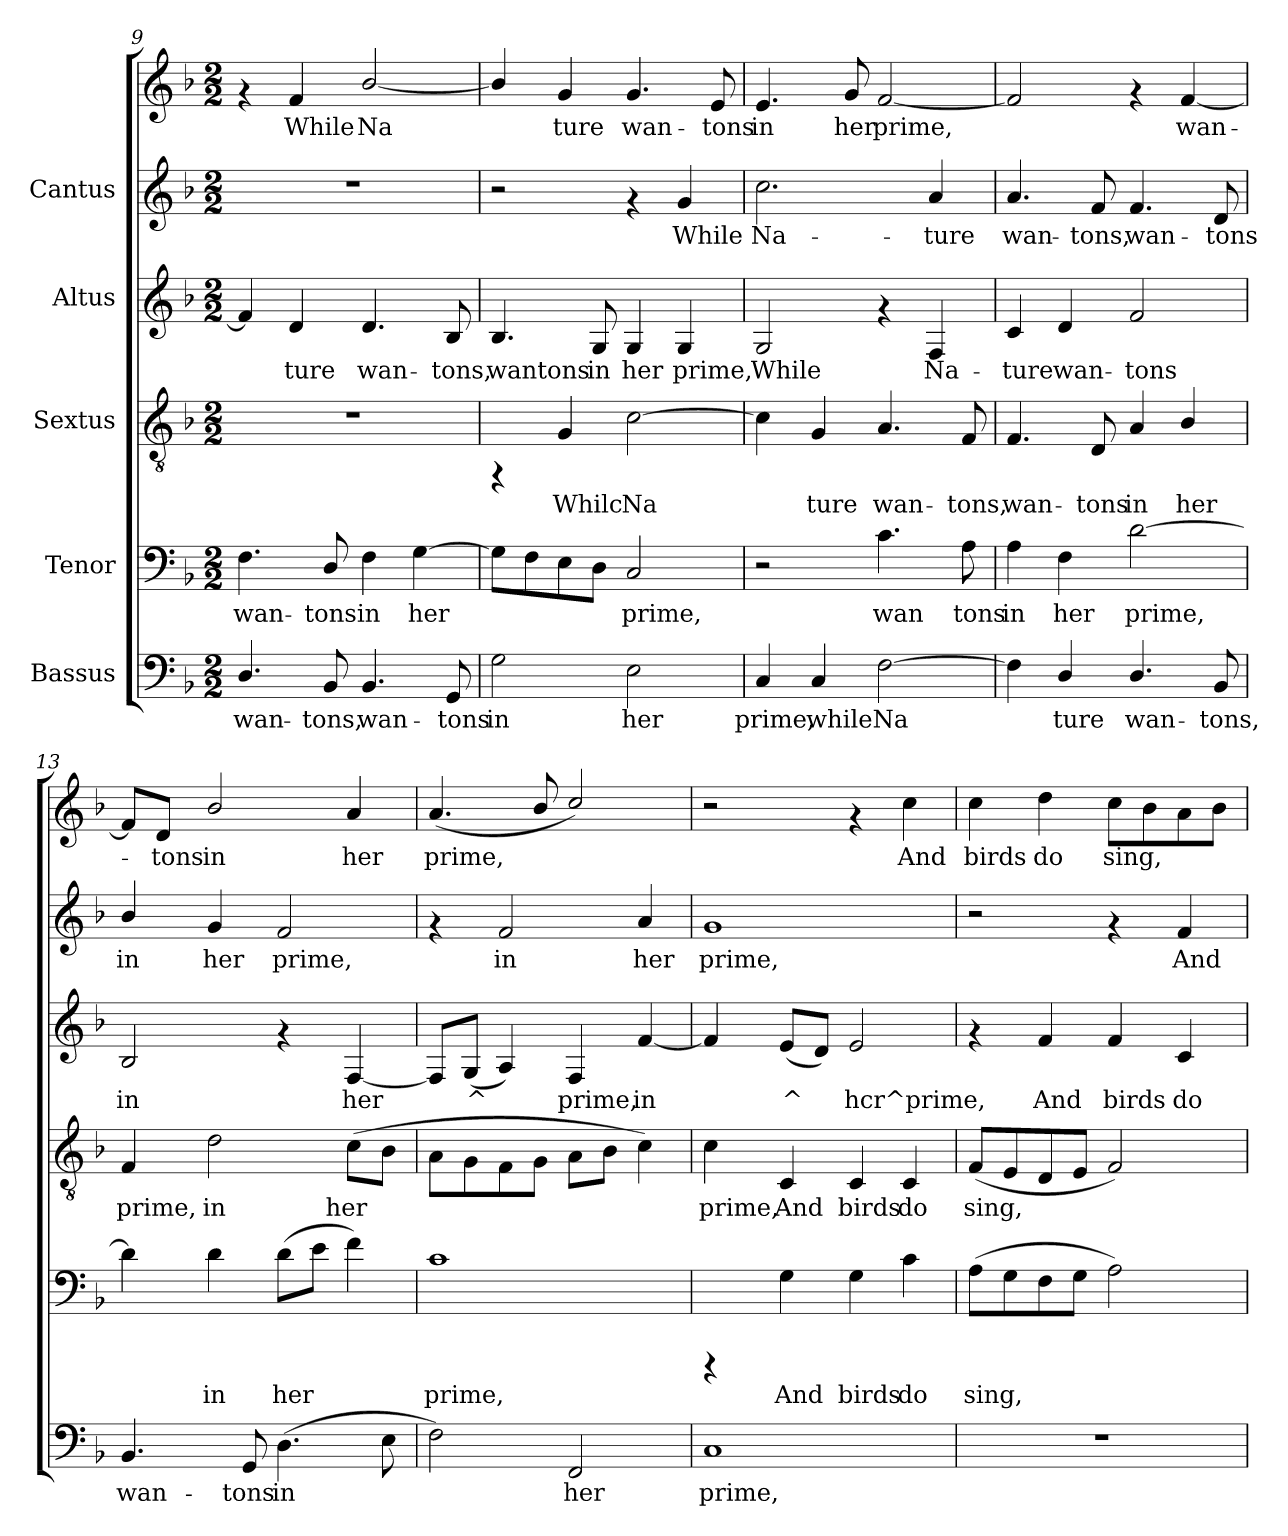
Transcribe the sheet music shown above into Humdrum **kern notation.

**kern	**text	**kern	**text	**kern	**text	**kern	**text	**kern	**text	**kern	**text
*part5	*part5	*part4	*part4	*part3	*part3	*part2	*part2	*part1	*part1	*part1	*part1
*staff6	*staff6	*staff5	*staff5	*staff4	*staff4	*staff3	*staff3	*staff2	*staff2	*staff1	*staff1
*I"Bassus	*	*I"Tenor	*	*I"Sextus	*	*I"Altus	*	*I"Cantus	*	*	*
*clefF4	*	*clefF4	*	*clefGv2	*	*clefG2	*	*clefG2	*	*clefG2	*
*k[b-]	*	*k[b-]	*	*k[b-]	*	*k[b-]	*	*k[b-]	*	*k[b-]	*
*F:	*	*F:	*	*F:	*	*F:	*	*F:	*	*F:	*
*M2/2	*	*M2/2	*	*M2/2	*	*M2/2	*	*M2/2	*	*M2/2	*
=9	=9	=9	=9	=9	=9	=9	=9	=9	=9	=9	=9
!	!LO:LY:b:cj	!	!LO:LY:b:cj	!	!	!	!LO:LY:b:cj	!	!	!	!
4.D/	wan-	4.F\	wan-	1r	.	4f/]	-	1r	.	4rf	.
!	!	!	!	!	!	!	!LO:LY:b:cj	!	!	!	!LO:LY:b:cj
.	.	.	.	.	.	4d/	ture	.	.	4f/	While
!	!LO:LY:b:cj	!	!LO:LY:b:cj	!	!	!	!	!	!	!	!
8BB-/	-tons,	8D/	-tons	.	.	.	.	.	.	.	.
!	!LO:LY:b:cj	!	!LO:LY:b:cj	!	!	!	!LO:LY:b:cj	!	!	!	!LO:LY:b:cj
4.BB-/	wan-	4F\	in	.	.	4.d/	wan-	.	.	[<2b-/	Na-
!	!	!	!LO:LY:b:cj	!	!	!	!	!	!	!	!
.	.	[>4G\	her	.	.	.	.	.	.	.	.
!	!LO:LY:b:cj	!	!	!	!	!	!LO:LY:b:cj	!	!	!	!
8GG/	-tons	.	.	.	.	8B-/	-tons,	.	.	.	.
=10	=10	=10	=10	=10	=10	=10	=10	=10	=10	=10	=10
!	!LO:LY:b:cj	!	!LO:LY:b:cj	!	!	!	!LO:LY:b:cj	!	!	!	!LO:LY:b:cj
2G\	in	8G\L]	.	4rFF	.	4.B-/	wantons	2r	.	4b-/]	-
!	!	!	!LO:LY:b:cj	!	!	!	!	!	!	!	!
.	.	8F\	.	.	.	.	.	.	.	.	.
!	!	!	!LO:LY:b:cj	!	!LO:LY:b:cj	!	!	!	!	!	!LO:LY:b:cj
.	.	8E\	.	4G/	Whilc	.	.	.	.	4g/	ture
!	!	!	!LO:LY:b:cj	!	!	!	!LO:LY:b:cj	!	!	!	!
.	.	8D\J	.	.	.	8G/	in	.	.	.	.
!	!LO:LY:b:cj	!	!LO:LY:b:cj	!	!LO:LY:b:cj	!	!LO:LY:b:cj	!	!	!	!LO:LY:b:cj
2E\	her	2C/	prime,	[>2c\	Na-	4G/	her	4rf	.	4.g/	wan-
!	!	!	!	!	!	!	!LO:LY:b:cj	!	!LO:LY:b:cj	!	!
.	.	.	.	.	.	4G/	prime,	4g/	While	.	.
!	!	!	!	!	!	!	!	!	!	!	!LO:LY:b:cj
.	.	.	.	.	.	.	.	.	.	8e/	-tons
!!LO:LB:g=z
=11	=11	=11	=11	=11	=11	=11	=11	=11	=11	=11	=11
!	!LO:LY:b:cj	!	!	!	!LO:LY:b:cj	!	!LO:LY:b:cj	!	!LO:LY:b:cj	!	!LO:LY:b:cj
4C/	prime,	2r	.	4c\]	-	2G/	While	2.cc\	Na-	4.e/	in
!	!LO:LY:b:cj	!	!	!	!LO:LY:b:cj	!	!	!	!	!	!
4C/	while	.	.	4G/	ture	.	.	.	.	.	.
!	!	!	!	!	!	!	!	!	!	!	!LO:LY:b:cj
.	.	.	.	.	.	.	.	.	.	8g/	her
!	!LO:LY:b:cj	!	!LO:LY:b:cj	!	!LO:LY:b:cj	!	!	!	!	!	!LO:LY:b:cj
[>2F\	Na-	4.c\	wan	4.A/	wan-	4rf	.	.	.	[<2f/	prime,
!	!	!	!	!	!	!	!LO:LY:b:cj	!	!LO:LY:b:cj	!	!
.	.	.	.	.	.	4F/	Na-	4a/	-ture	.	.
!	!	!	!LO:LY:b:cj	!	!LO:LY:b:cj	!	!	!	!	!	!
.	.	8A\	tons	8F/	-tons,	.	.	.	.	.	.
=12	=12	=12	=12	=12	=12	=12	=12	=12	=12	=12	=12
!	!LO:LY:b:cj	!	!LO:LY:b:cj	!	!LO:LY:b:cj	!	!LO:LY:b:cj	!	!LO:LY:b:cj	!	!LO:LY:b:cj
4F\]	-	4A\	in	4.F/	wan-	4c/	-ture	4.a/	-wan-	2f/]	.
!	!LO:LY:b:cj	!	!LO:LY:b:cj	!	!	!	!LO:LY:b:cj	!	!	!	!
4D/	ture	4F\	her	.	.	4d/	wan-	.	.	.	.
!	!	!	!	!	!LO:LY:b:cj	!	!	!	!LO:LY:b:cj	!	!
.	.	.	.	8D/	-tons	.	.	8f/	-tons,	.	.
!	!LO:LY:b:cj	!	!LO:LY:b:cj	!	!LO:LY:b:cj	!	!LO:LY:b:cj	!	!LO:LY:b:cj	!	!
4.D/	wan-	[>2d\	prime,	4A/	in	2f/	-tons	4.f/	wan-	4rf	.
!	!	!	!	!	!LO:LY:b:cj	!	!	!	!	!	!LO:LY:b:cj
.	.	.	.	4B-/	her	.	.	.	.	[<4f/	wan-
!	!LO:LY:b:cj	!	!	!	!	!	!	!	!LO:LY:b:cj	!	!
8BB-/	-tons,	.	.	.	.	.	.	8d/	-tons	.	.
=13	=13	=13	=13	=13	=13	=13	=13	=13	=13	=13	=13
!	!LO:LY:b:cj	!	!LO:LY:b:cj	!	!LO:LY:b:cj	!	!LO:LY:b:cj	!	!LO:LY:b:cj	!	!LO:LY:b:cj
4.BB-/	wan-	4d\]	.	4F/	prime,	2B-/	in	4b-/	in	8f/L]	.
!	!	!	!	!	!	!	!	!	!	!	!LO:LY:b:cj
.	.	.	.	.	.	.	.	.	.	8d/J	tons
!	!	!	!LO:LY:b:cj	!	!LO:LY:b:cj	!	!	!	!LO:LY:b:cj	!	!LO:LY:b:cj
.	.	4d\	in	2d\	in	.	.	4g/	her	2b-/	in
!	!LO:LY:b:cj	!	!	!	!	!	!	!	!	!	!
8GG/	-tons	.	.	.	.	.	.	.	.	.	.
!	!LO:LY:b:cj	!	!LO:LY:b:cj	!	!	!	!	!	!LO:LY:b:cj	!	!
(>4.D\	in	(>8d\L	her	.	.	4rf	.	2f/	prime,	.	.
!	!	!	!LO:LY:b:cj	!	!	!	!	!	!	!	!
.	.	8e\J	.	.	.	.	.	.	.	.	.
!	!	!	!LO:LY:b:cj	!	!LO:LY:b:cj	!	!LO:LY:b:cj	!	!	!	!LO:LY:b:cj
.	.	4f\)	.	(>8c\L	her	[<4F/	her	.	.	4a/	her
!	!LO:LY:b:cj	!	!	!	!LO:LY:b:cj	!	!	!	!	!	!
8E\	.	.	.	8B-\J	.	.	.	.	.	.	.
=14	=14	=14	=14	=14	=14	=14	=14	=14	=14	=14	=14
!	!LO:LY:b:cj	!	!LO:LY:b:cj	!	!	!	!LO:LY:b:cj	!	!	!	!LO:LY:b:cj
2F\)	.	1c	prime,	8A\L	.	8F/L]	.	4rf	.	(<4.a/	prime,
!	!	!	!	!	!	!	!LO:LY:b:cj	!	!	!	!
.	.	.	.	8G\	.	(<8G/J	^	.	.	.	.
!	!	!	!	!	!	!	!LO:LY:b:cj	!	!LO:LY:b:cj	!	!
.	.	.	.	8F\	.	4A/)	.	2f/	in	.	.
!	!	!	!	!	!	!	!	!	!	!	!LO:LY:b:cj
.	.	.	.	8G\J	.	.	.	.	.	8b-/	.
!	!LO:LY:b:cj	!	!	!	!	!	!LO:LY:b:cj	!	!	!	!LO:LY:b:cj
2FF/	her	.	.	8A\L	.	4F/	prime,	.	.	2cc/)	.
.	.	.	.	8B-\J	.	.	.	.	.	.	.
!	!	!	!	!	!	!	!LO:LY:b:cj	!	!LO:LY:b:cj	!	!
.	.	.	.	4c\)	.	[<4f/	in	4a/	her	.	.
!!LO:PB:g=z
=15	=15	=15	=15	=15	=15	=15	=15	=15	=15	=15	=15
!	!LO:LY:b:cj	!	!	!	!LO:LY:b:cj	!	!LO:LY:b:cj	!	!LO:LY:b:cj	!	!
1C	prime,	4rCCC	.	4c\	prime,	4f/]	.	1g	prime,	2r	.
!	!	!	!LO:LY:b:cj	!	!LO:LY:b:cj	!	!LO:LY:b:cj	!	!	!	!
.	.	4G\	And	4C/	And	(<8e/L	^	.	.	.	.
!	!	!	!	!	!	!	!LO:LY:b:cj	!	!	!	!
.	.	.	.	.	.	8d/J)	.	.	.	.	.
!	!	!	!LO:LY:b:cj	!	!LO:LY:b:cj	!	!LO:LY:b:cj	!	!	!	!
.	.	4G\	birds	4C/	birds	2e/	hcr^prime,	.	.	4rf	.
!	!	!	!LO:LY:b:cj	!	!LO:LY:b:cj	!	!	!	!	!	!LO:LY:b:cj
.	.	4c\	do	4C/	do	.	.	.	.	4cc\	And
=16	=16	=16	=16	=16	=16	=16	=16	=16	=16	=16	=16
!	!	!	!LO:LY:b:cj	!	!LO:LY:b:cj	!	!	!	!	!	!LO:LY:b:cj
1r	.	(>8A\L	sing,	(<8F/L	sing,	4rf	.	2r	.	4cc\	birds
!	!	!	!LO:LY:b:cj	!	!LO:LY:b:cj	!	!	!	!	!	!
.	.	8G\	.	8E/	.	.	.	.	.	.	.
!	!	!	!LO:LY:b:cj	!	!LO:LY:b:cj	!	!LO:LY:b:cj	!	!	!	!LO:LY:b:cj
.	.	8F\	.	8D/	.	4f/	And	.	.	4dd\	do
!	!	!	!LO:LY:b:cj	!	!LO:LY:b:cj	!	!	!	!	!	!
.	.	8G\J	.	8E/J	.	.	.	.	.	.	.
!	!	!	!LO:LY:b:cj	!	!LO:LY:b:cj	!	!LO:LY:b:cj	!	!	!	!LO:LY:b:cj
.	.	2A\)	.	2F/)	.	4f/	birds	4rf	.	8cc\L	sing,
!	!	!	!	!	!	!	!	!	!	!	!LO:LY:b:cj
.	.	.	.	.	.	.	.	.	.	8b-\	.
!	!	!	!	!	!	!	!LO:LY:b:cj	!	!LO:LY:b:cj	!	!LO:LY:b:cj
.	.	.	.	.	.	4c/	do	4f/	And	8a\	.
!	!	!	!	!	!	!	!	!	!	!	!LO:LY:b:cj
.	.	.	.	.	.	.	.	.	.	8b-\J	.
=	=	=	=	=	=	=	=	=	=	=	=
*-	*-	*-	*-	*-	*-	*-	*-	*-	*-	*-	*-
